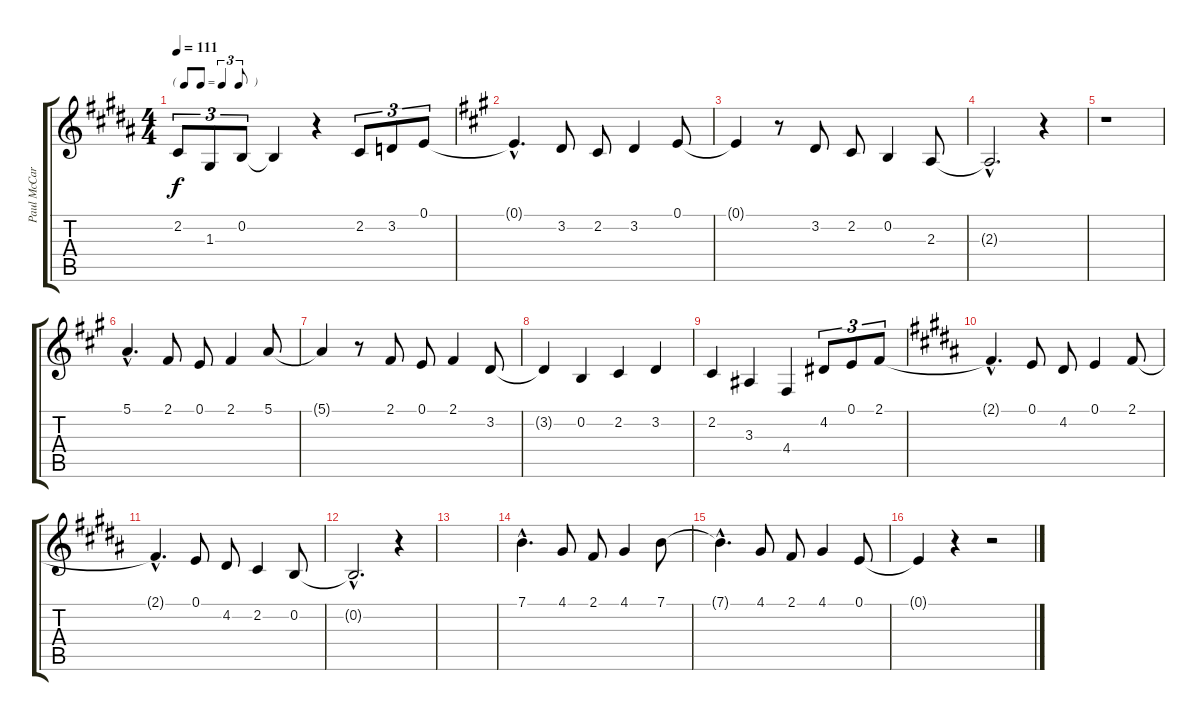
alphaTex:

\track ("Paul McCartney - lead vocals" "Paul McCar") {instrument altosax}
\staff {score tabs}
\tuning (E4 B3 G3 D3 A2 E2) {hide}
\ts (4 4)
\tf triplet8th
\tempo 111
\clef g2
\ks b
2.2.8{tu (3 2) dy f} 1.3.8{tu (3 2)} 0.2.8{tu (3 2)} 0.2{t}.4 r.4 2.2.8{tu (3 2)} 3.2.8{tu (3 2)} 0.1.8{tu (3 2)} |
\ks a
0.1{hac t}.4{d} 3.2.8 2.2.8 3.2.4 0.1.8 |
0.1{t}.4 r.8 3.2.8 2.2.8 0.2.4 2.3.8 |
2.3{hac t}.2{d} r.4 |
r.1 |
5.1{hac}.4{d} 2.1.8 0.1.8 2.1.4 5.1.8 |
5.1{t}.4 r.8 2.1.8 0.1.8 2.1.4 3.2.8 |
3.2{t}.4 0.2.4 2.2.4 3.2.4 |
2.2.4 3.3.4 4.4.4 4.2.8{tu (3 2)} 0.1.8{tu (3 2)} 2.1.8{tu (3 2)} |
\ks b
2.1{hac t}.4{d} 0.1.8 4.2.8 0.1.4 2.1.8 |
2.1{hac t}.4{d} 0.1.8 4.2.8 2.2.4 0.2.8 |
0.2{hac t}.2{d} r.4 |
|
7.1{hac}.4{d} 4.1.8 2.1.8 4.1.4 7.1.8 |
7.1{hac t}.4{d} 4.1.8 2.1.8 4.1.4 0.1.8 |
0.1{t}.4 r.4 r.2
